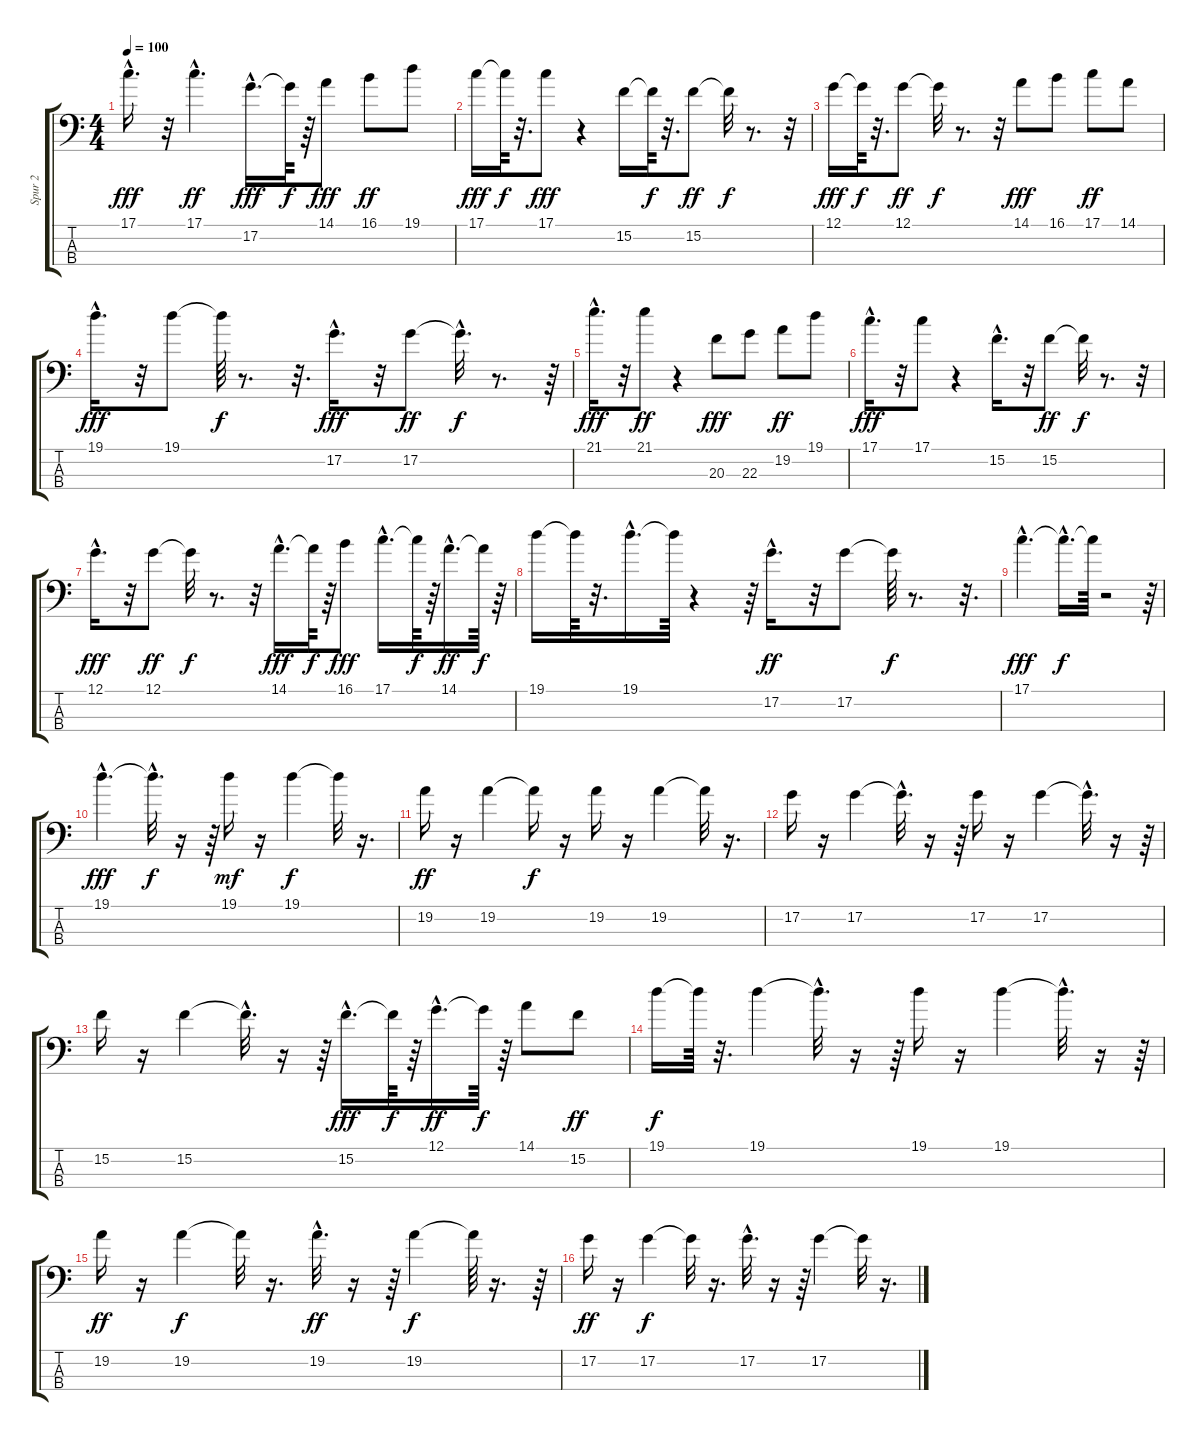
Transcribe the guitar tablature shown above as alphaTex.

\track ("Spur 2" "Spur 2") {instrument electricbassfinger}
\staff {score tabs}
\tuning (G2 D2 A1 E1) {hide}
\ts (4 4)
\tempo 100
\clef f4
\ks c
17.1{hac}.16{d dy fff} r.32 17.1{hac}.4{d dy ff} 17.2{hac}.16{d dy fff} 17.2{t}.64{dy f} r.64 14.1.8{dy fff} 16.1.8{dy ff} 19.1.8 |
17.1.16{dy fff} 17.1{t}.64{dy f} r.32{d} 17.1.8{dy fff} r.4 15.2.16 15.2{t}.64{dy f} r.32{d} 15.2.8{dy ff} 15.2{t}.32{dy f} r.8{d} r.32 |
12.1.16{dy fff} 12.1{t}.64{dy f} r.32{d} 12.1.8{dy ff} 12.1{t}.32{dy f} r.8{d} r.32 14.1.8{dy fff} 16.1.8 17.1.8{dy ff} 14.1.8 |
19.1{hac}.16{d dy fff} r.32 19.1.8 19.1{t}.64{dy f} r.8{d} r.32{d} 17.2{hac}.16{d dy fff} r.32 17.2.8{dy ff} 17.2{hac t}.32{d dy f} r.8{d} r.64 |
21.1{hac}.16{d dy fff} r.32 21.1.8{dy ff} r.4 20.3.8{dy fff} 22.3.8 19.2.8{dy ff} 19.1.8 |
17.1{hac}.16{d dy fff} r.32 17.1.8 r.4 15.2{hac}.16{d} r.32 15.2.8{dy ff} 15.2{t}.32{dy f} r.8{d} r.32 |
12.1{hac}.16{d dy fff} r.32 12.1.8{dy ff} 12.1{t}.32{dy f} r.8{d} r.32 14.1{hac}.16{d dy fff} 14.1{t}.64{dy f} r.64 16.1.8{dy fff} 17.1{hac}.16{d} 17.1{t}.64{dy f} r.64 14.1{hac}.16{d dy ff} 14.1{t}.64{dy f} r.64 |
19.1.16 19.1{t}.64 r.32{d} 19.1{hac}.16{d} 19.1{t}.64 r.4 r.64 17.2{hac}.16{d dy ff} r.32 17.2.8 17.2{t}.64{dy f} r.8{d} r.32{d} |
17.1{hac}.4{d dy fff} 17.1{hac t}.16{d dy f} 17.1{t}.64 r.2 r.64 |
19.1{hac}.4{d dy fff} 19.1{hac t}.32{d dy f} r.16 r.64 19.1.16{dy mf} r.16 19.1.4{dy f} 19.1{t}.32 r.16{d} |
19.2.16{dy ff} r.16 19.2.4 19.2{t}.16{dy f} r.16 19.2.16 r.16 19.2.4 19.2{t}.32 r.16{d} |
17.2.16 r.16 17.2.4 17.2{hac t}.32{d} r.16 r.64 17.2.16 r.16 17.2.4 17.2{hac t}.32{d} r.16 r.64 |
15.2.16 r.16 15.2.4 15.2{hac t}.32{d} r.16 r.64 15.2{hac}.16{d dy fff} 15.2{t}.64{dy f} r.64 12.1{hac}.16{d dy ff} 12.1{t}.64{dy f} r.64 14.1.8 15.2.8{dy ff} |
19.1.16{dy f} 19.1{t}.64 r.32{d} 19.1.4 19.1{hac t}.32{d} r.16 r.64 19.1.16 r.16 19.1.4 19.1{hac t}.32{d} r.16 r.64 |
19.2.16{dy ff} r.16 19.2.4{dy f} 19.2{t}.32 r.16{d} 19.2{hac}.32{d dy ff} r.16 r.64 19.2.4{dy f} 19.2{t}.64 r.16{d} r.64 |
17.2.16{dy ff} r.16 17.2.4{dy f} 17.2{t}.32 r.16{d} 17.2{hac}.32{d} r.16 r.64 17.2.4 17.2{t}.32 r.16{d}
